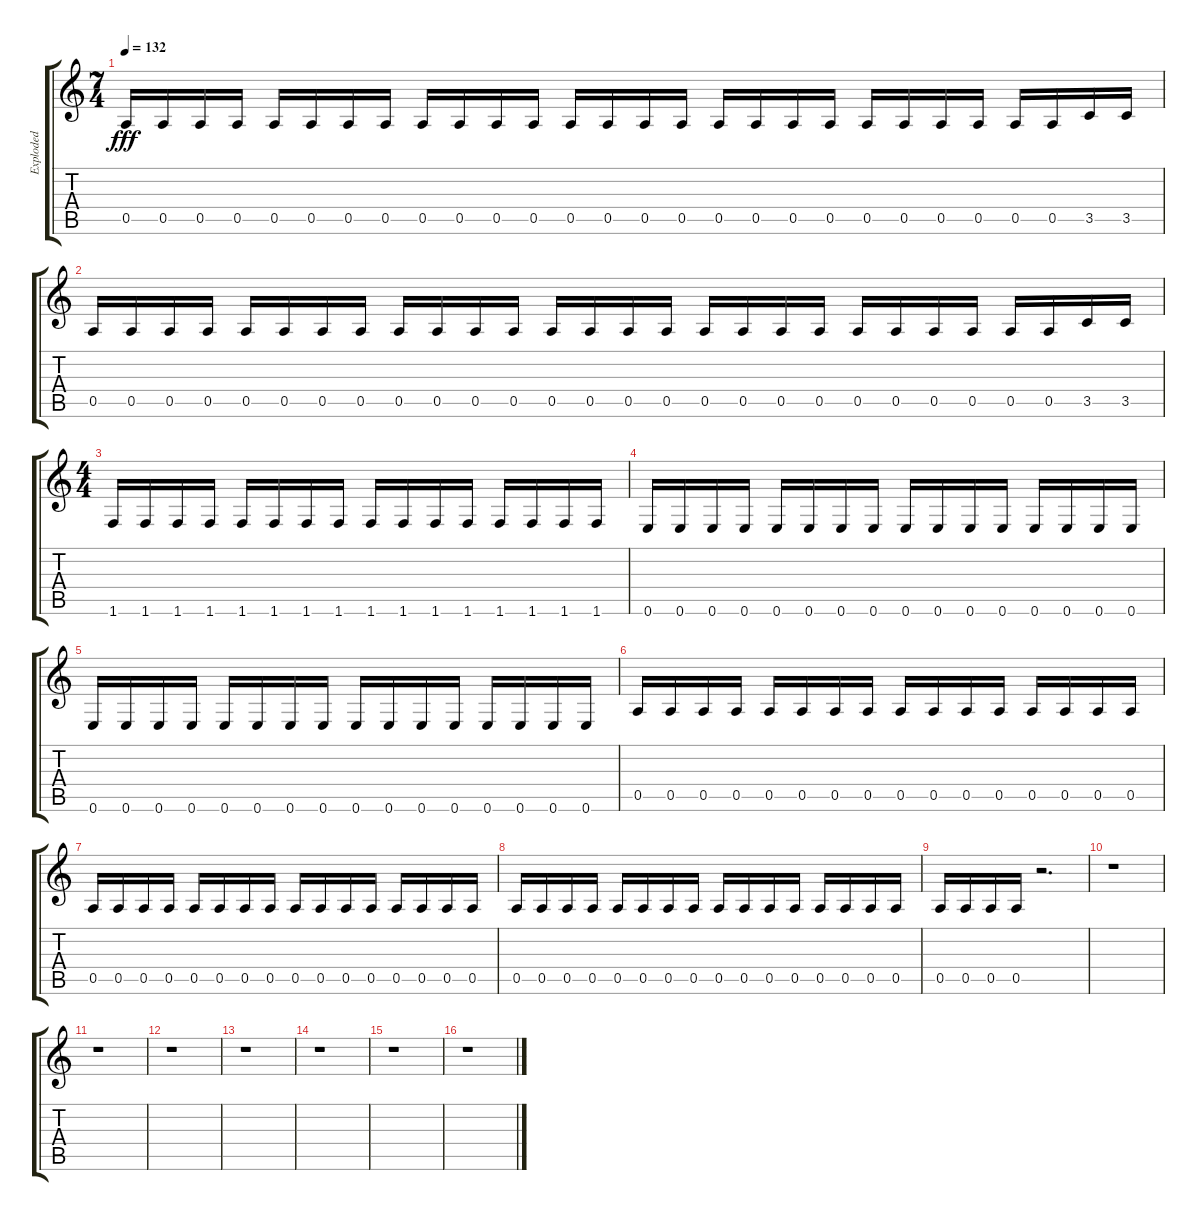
\track ("Exploded" "Exploded") {instrument distortionguitar}
\staff {score tabs}
\tuning (E4 B3 G3 D3 A2 E2) {hide}
\ts (7 4)
\tempo 132
\clef g2
\ks c
0.5.16{dy fff} 0.5.16 0.5.16 0.5.16 0.5.16 0.5.16 0.5.16 0.5.16 0.5.16 0.5.16 0.5.16 0.5.16 0.5.16 0.5.16 0.5.16 0.5.16 0.5.16 0.5.16 0.5.16 0.5.16 0.5.16 0.5.16 0.5.16 0.5.16 0.5.16 0.5.16 3.5.16 3.5.16 |
0.5.16 0.5.16 0.5.16 0.5.16 0.5.16 0.5.16 0.5.16 0.5.16 0.5.16 0.5.16 0.5.16 0.5.16 0.5.16 0.5.16 0.5.16 0.5.16 0.5.16 0.5.16 0.5.16 0.5.16 0.5.16 0.5.16 0.5.16 0.5.16 0.5.16 0.5.16 3.5.16 3.5.16 |
\ts (4 4)
1.6.16 1.6.16 1.6.16 1.6.16 1.6.16 1.6.16 1.6.16 1.6.16 1.6.16 1.6.16 1.6.16 1.6.16 1.6.16 1.6.16 1.6.16 1.6.16 |
0.6.16 0.6.16 0.6.16 0.6.16 0.6.16 0.6.16 0.6.16 0.6.16 0.6.16 0.6.16 0.6.16 0.6.16 0.6.16 0.6.16 0.6.16 0.6.16 |
0.6.16 0.6.16 0.6.16 0.6.16 0.6.16 0.6.16 0.6.16 0.6.16 0.6.16 0.6.16 0.6.16 0.6.16 0.6.16 0.6.16 0.6.16 0.6.16 |
0.5.16 0.5.16 0.5.16 0.5.16 0.5.16 0.5.16 0.5.16 0.5.16 0.5.16 0.5.16 0.5.16 0.5.16 0.5.16 0.5.16 0.5.16 0.5.16 |
0.5.16 0.5.16 0.5.16 0.5.16 0.5.16 0.5.16 0.5.16 0.5.16 0.5.16 0.5.16 0.5.16 0.5.16 0.5.16 0.5.16 0.5.16 0.5.16 |
0.5.16 0.5.16 0.5.16 0.5.16 0.5.16 0.5.16 0.5.16 0.5.16 0.5.16 0.5.16 0.5.16 0.5.16 0.5.16 0.5.16 0.5.16 0.5.16 |
0.5.16 0.5.16 0.5.16 0.5.16 r.2{d} |
r.1 |
r.1 |
r.1 |
r.1 |
r.1 |
r.1 |
r.1
